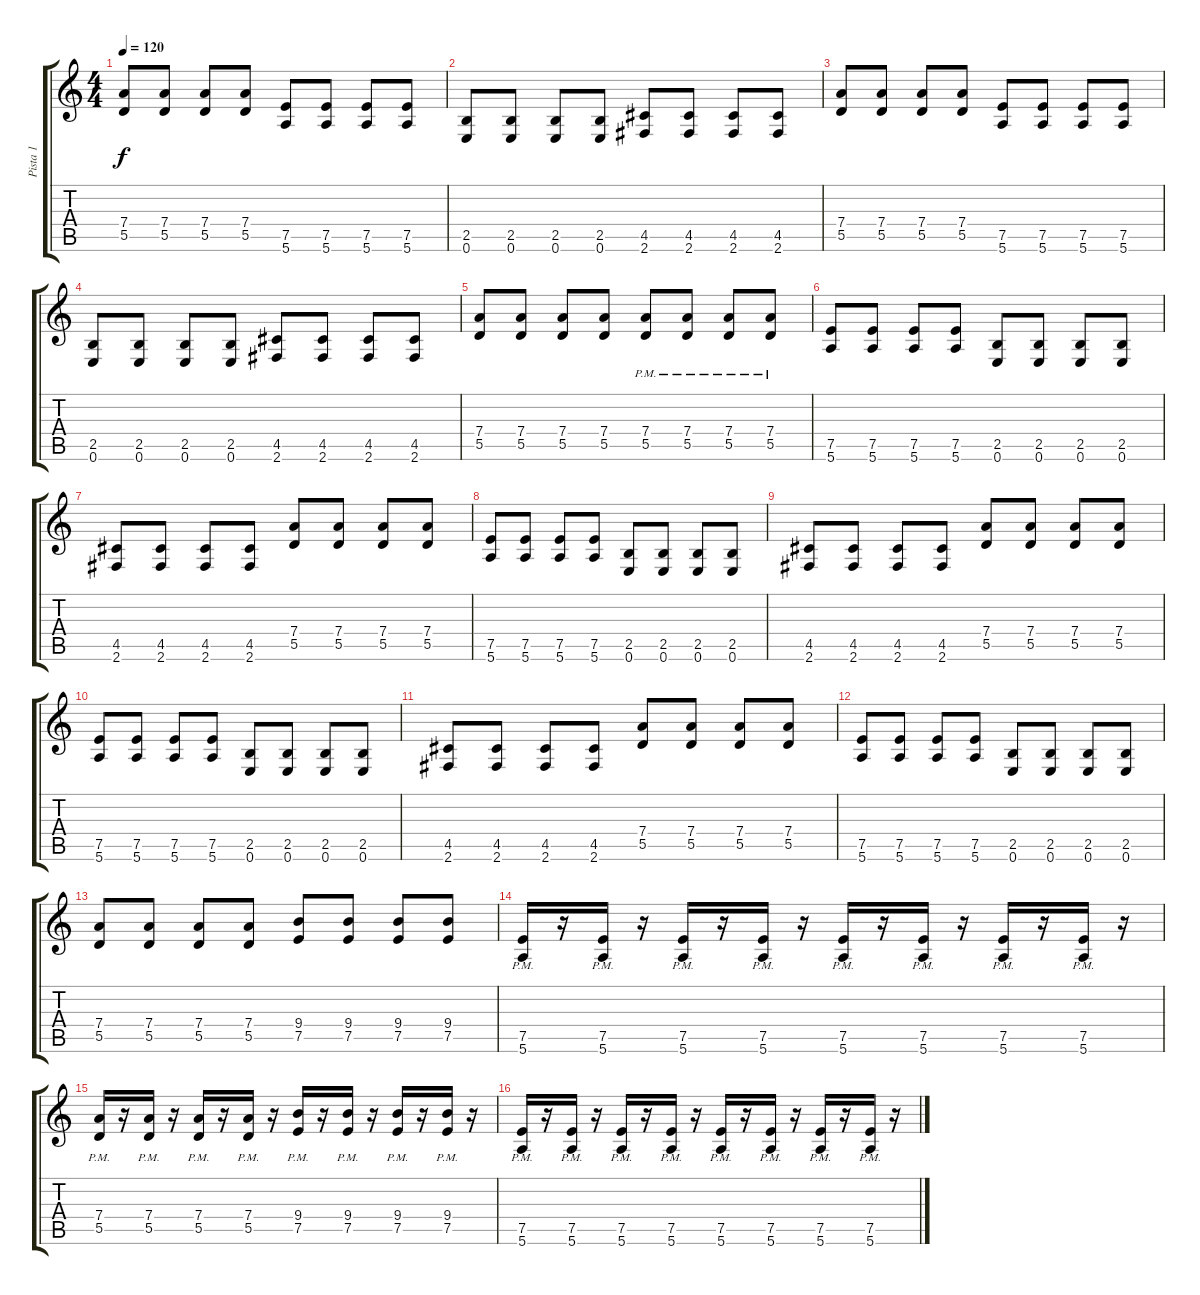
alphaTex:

\track ("Pista 1" "Pista 1") {instrument distortionguitar}
\staff {score tabs}
\tuning (E4 B3 G3 D3 A2 E2) {hide}
\ts (4 4)
\tempo 120
\clef g2
\ks c
(7.4 5.5).8{dy f} (7.4 5.5).8 (7.4 5.5).8 (7.4 5.5).8 (7.5 5.6).8 (7.5 5.6).8 (7.5 5.6).8 (7.5 5.6).8 |
(2.5 0.6).8 (2.5 0.6).8 (2.5 0.6).8 (2.5 0.6).8 (4.5 2.6).8 (4.5 2.6).8 (4.5 2.6).8 (4.5 2.6).8 |
(7.4 5.5).8 (7.4 5.5).8 (7.4 5.5).8 (7.4 5.5).8 (7.5 5.6).8 (7.5 5.6).8 (7.5 5.6).8 (7.5 5.6).8 |
(2.5 0.6).8 (2.5 0.6).8 (2.5 0.6).8 (2.5 0.6).8 (4.5 2.6).8 (4.5 2.6).8 (4.5 2.6).8 (4.5 2.6).8 |
(7.4 5.5).8 (7.4 5.5).8 (7.4 5.5).8 (7.4 5.5).8 (7.4{pm} 5.5{pm}).8 (7.4{pm} 5.5{pm}).8 (7.4{pm} 5.5{pm}).8 (7.4{pm} 5.5{pm}).8 |
(7.5 5.6).8 (7.5 5.6).8 (7.5 5.6).8 (7.5 5.6).8 (2.5 0.6).8 (2.5 0.6).8 (2.5 0.6).8 (2.5 0.6).8 |
(4.5 2.6).8 (4.5 2.6).8 (4.5 2.6).8 (4.5 2.6).8 (7.4 5.5).8 (7.4 5.5).8 (7.4 5.5).8 (7.4 5.5).8 |
(7.5 5.6).8 (7.5 5.6).8 (7.5 5.6).8 (7.5 5.6).8 (2.5 0.6).8 (2.5 0.6).8 (2.5 0.6).8 (2.5 0.6).8 |
(4.5 2.6).8 (4.5 2.6).8 (4.5 2.6).8 (4.5 2.6).8 (7.4 5.5).8 (7.4 5.5).8 (7.4 5.5).8 (7.4 5.5).8 |
(7.5 5.6).8 (7.5 5.6).8 (7.5 5.6).8 (7.5 5.6).8 (2.5 0.6).8 (2.5 0.6).8 (2.5 0.6).8 (2.5 0.6).8 |
(4.5 2.6).8 (4.5 2.6).8 (4.5 2.6).8 (4.5 2.6).8 (7.4 5.5).8 (7.4 5.5).8 (7.4 5.5).8 (7.4 5.5).8 |
(7.5 5.6).8 (7.5 5.6).8 (7.5 5.6).8 (7.5 5.6).8 (2.5 0.6).8 (2.5 0.6).8 (2.5 0.6).8 (2.5 0.6).8 |
(7.4 5.5).8 (7.4 5.5).8 (7.4 5.5).8 (7.4 5.5).8 (9.4 7.5).8 (9.4 7.5).8 (9.4 7.5).8 (9.4 7.5).8 |
(7.5{pm} 5.6{pm}).16 r.16 (7.5{pm} 5.6{pm}).16 r.16 (7.5{pm} 5.6{pm}).16 r.16 (7.5{pm} 5.6{pm}).16 r.16 (7.5{pm} 5.6{pm}).16 r.16 (7.5{pm} 5.6{pm}).16 r.16 (7.5{pm} 5.6{pm}).16 r.16 (7.5{pm} 5.6{pm}).16 r.16 |
(7.4{pm} 5.5{pm}).16 r.16 (7.4{pm} 5.5{pm}).16 r.16 (7.4{pm} 5.5{pm}).16 r.16 (7.4{pm} 5.5{pm}).16 r.16 (9.4{pm} 7.5{pm}).16 r.16 (9.4{pm} 7.5{pm}).16 r.16 (9.4{pm} 7.5).16 r.16 (9.4{pm} 7.5{pm}).16 r.16 |
(7.5{pm} 5.6{pm}).16 r.16 (7.5{pm} 5.6{pm}).16 r.16 (7.5{pm} 5.6{pm}).16 r.16 (7.5{pm} 5.6{pm}).16 r.16 (7.5{pm} 5.6{pm}).16 r.16 (7.5{pm} 5.6{pm}).16 r.16 (7.5{pm} 5.6{pm}).16 r.16 (7.5{pm} 5.6{pm}).16 r.16
